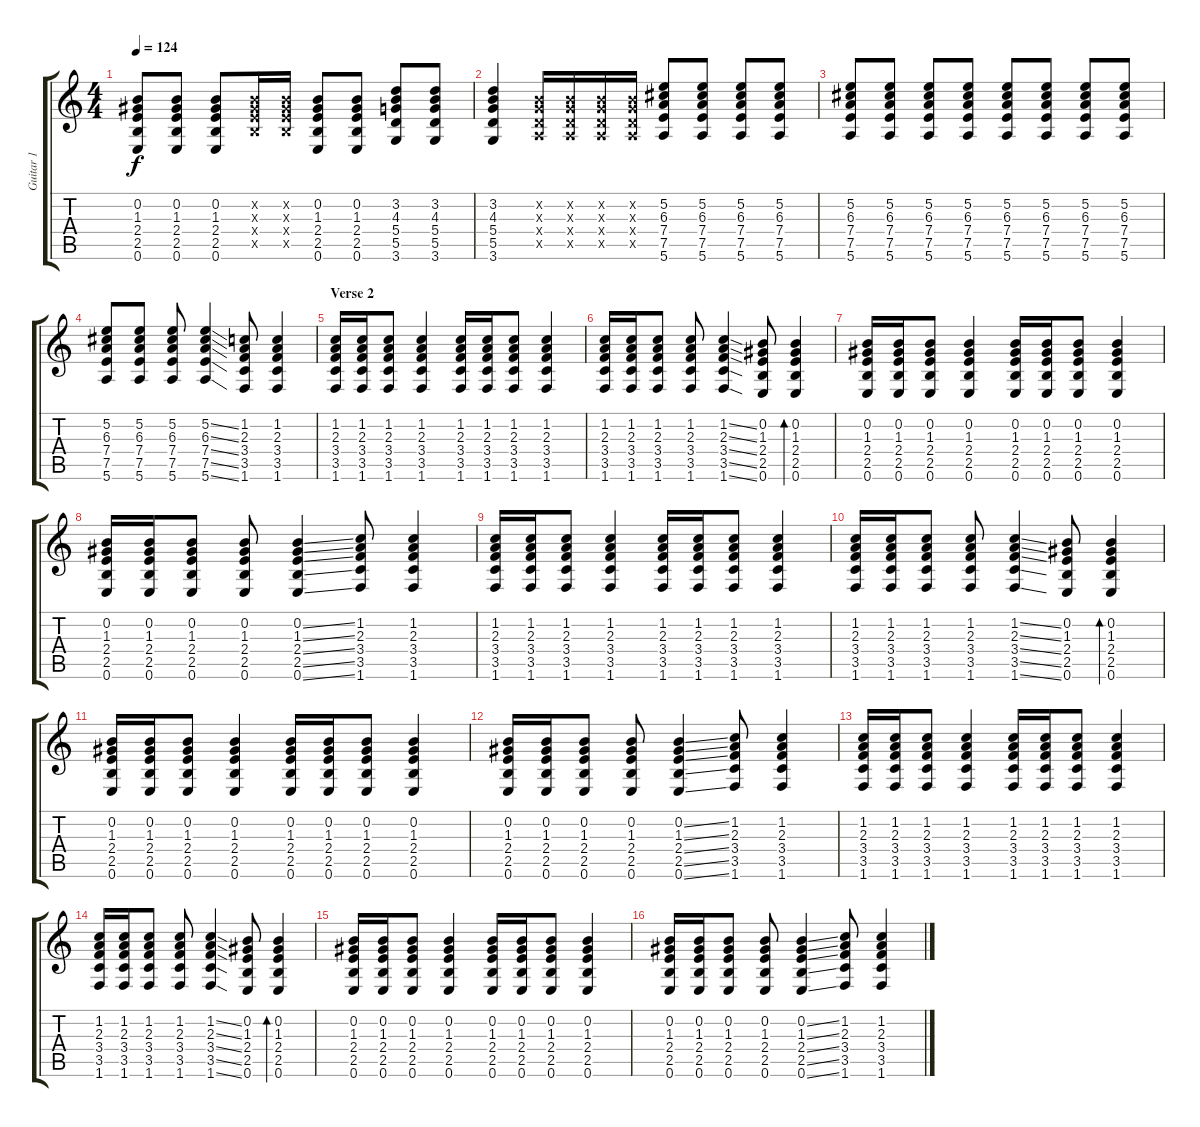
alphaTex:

\track ("Guitar 1" "Guitar 1") {instrument electricguitarclean}
\staff {score tabs}
\tuning (E4 B3 G3 D3 A2 E2) {hide}
\ts (4 4)
\tempo 124
\clef g2
\ks c
(0.2 1.3 2.4 2.5 0.6).8{dy f} (0.2 1.3 2.4 2.5 0.6).8 (0.2 1.3 2.4 2.5 0.6).8 (0.2{x} 1.3{x} 2.4{x} 2.5{x}).16 (0.2{x} 1.3{x} 2.4{x} 2.5{x}).16 (0.2 1.3 2.4 2.5 0.6).8 (0.2 1.3 2.4 2.5 0.6).8 (3.2 4.3 5.4 5.5 3.6).8 (3.2 4.3 5.4 5.5 3.6).8 |
(3.2 4.3 5.4 5.5 3.6).4 (0.2{x} 0.3{x} 0.4{x} 0.5{x}).16 (0.2{x} 0.3{x} 0.4{x} 0.5{x}).16 (0.2{x} 0.3{x} 0.4{x} 0.5{x}).16 (0.2{x} 0.3{x} 0.4{x} 0.5{x}).16 (5.2 6.3 7.4 7.5 5.6).8 (5.2 6.3 7.4 7.5 5.6).8 (5.2 6.3 7.4 7.5 5.6).8 (5.2 6.3 7.4 7.5 5.6).8 |
(5.2 6.3 7.4 7.5 5.6).8 (5.2 6.3 7.4 7.5 5.6).8 (5.2 6.3 7.4 7.5 5.6).8 (5.2 6.3 7.4 7.5 5.6).8 (5.2 6.3 7.4 7.5 5.6).8 (5.2 6.3 7.4 7.5 5.6).8 (5.2 6.3 7.4 7.5 5.6).8 (5.2 6.3 7.4 7.5 5.6).8 |
(5.2 6.3 7.4 7.5 5.6).8 (5.2 6.3 7.4 7.5 5.6).8 (5.2 6.3 7.4 7.5 5.6).8 (5.2{ss} 6.3{ss} 7.4{ss} 7.5{ss} 5.6{ss}).4 (1.2 2.3 3.4 3.5 1.6).8 (1.2 2.3 3.4 3.5 1.6).4 |
\section ("" "Verse 2")
(1.2 2.3 3.4 3.5 1.6).16 (1.2 2.3 3.4 3.5 1.6).16 (1.2 2.3 3.4 3.5 1.6).8 (1.2 2.3 3.4 3.5 1.6).4 (1.2 2.3 3.4 3.5 1.6).16 (1.2 2.3 3.4 3.5 1.6).16 (1.2 2.3 3.4 3.5 1.6).8 (1.2 2.3 3.4 3.5 1.6).4 |
(1.2 2.3 3.4 3.5 1.6).16 (1.2 2.3 3.4 3.5 1.6).16 (1.2 2.3 3.4 3.5 1.6).8 (1.2 2.3 3.4 3.5 1.6).8 (1.2{ss} 2.3{ss} 3.4{ss} 3.5{ss} 1.6{ss}).4 (0.2 1.3 2.4 2.5 0.6).8 (0.2 1.3 2.4 2.5 0.6).4{bd 60} |
(0.2 1.3 2.4 2.5 0.6).16 (0.2 1.3 2.4 2.5 0.6).16 (0.2 1.3 2.4 2.5 0.6).8 (0.2 1.3 2.4 2.5 0.6).4 (0.2 1.3 2.4 2.5 0.6).16 (0.2 1.3 2.4 2.5 0.6).16 (0.2 1.3 2.4 2.5 0.6).8 (0.2 1.3 2.4 2.5 0.6).4 |
(0.2 1.3 2.4 2.5 0.6).16 (0.2 1.3 2.4 2.5 0.6).16 (0.2 1.3 2.4 2.5 0.6).8 (0.2 1.3 2.4 2.5 0.6).8 (0.2{ss} 1.3{ss} 2.4{ss} 2.5{ss} 0.6{ss}).4 (1.2 2.3 3.4 3.5 1.6).8 (1.2 2.3 3.4 3.5 1.6).4 |
(1.2 2.3 3.4 3.5 1.6).16 (1.2 2.3 3.4 3.5 1.6).16 (1.2 2.3 3.4 3.5 1.6).8 (1.2 2.3 3.4 3.5 1.6).4 (1.2 2.3 3.4 3.5 1.6).16 (1.2 2.3 3.4 3.5 1.6).16 (1.2 2.3 3.4 3.5 1.6).8 (1.2 2.3 3.4 3.5 1.6).4 |
(1.2 2.3 3.4 3.5 1.6).16 (1.2 2.3 3.4 3.5 1.6).16 (1.2 2.3 3.4 3.5 1.6).8 (1.2 2.3 3.4 3.5 1.6).8 (1.2{ss} 2.3{ss} 3.4{ss} 3.5{ss} 1.6{ss}).4 (0.2 1.3 2.4 2.5 0.6).8 (0.2 1.3 2.4 2.5 0.6).4{bd 60} |
(0.2 1.3 2.4 2.5 0.6).16 (0.2 1.3 2.4 2.5 0.6).16 (0.2 1.3 2.4 2.5 0.6).8 (0.2 1.3 2.4 2.5 0.6).4 (0.2 1.3 2.4 2.5 0.6).16 (0.2 1.3 2.4 2.5 0.6).16 (0.2 1.3 2.4 2.5 0.6).8 (0.2 1.3 2.4 2.5 0.6).4 |
(0.2 1.3 2.4 2.5 0.6).16 (0.2 1.3 2.4 2.5 0.6).16 (0.2 1.3 2.4 2.5 0.6).8 (0.2 1.3 2.4 2.5 0.6).8 (0.2{ss} 1.3{ss} 2.4{ss} 2.5{ss} 0.6{ss}).4 (1.2 2.3 3.4 3.5 1.6).8 (1.2 2.3 3.4 3.5 1.6).4 |
(1.2 2.3 3.4 3.5 1.6).16 (1.2 2.3 3.4 3.5 1.6).16 (1.2 2.3 3.4 3.5 1.6).8 (1.2 2.3 3.4 3.5 1.6).4 (1.2 2.3 3.4 3.5 1.6).16 (1.2 2.3 3.4 3.5 1.6).16 (1.2 2.3 3.4 3.5 1.6).8 (1.2 2.3 3.4 3.5 1.6).4 |
(1.2 2.3 3.4 3.5 1.6).16 (1.2 2.3 3.4 3.5 1.6).16 (1.2 2.3 3.4 3.5 1.6).8 (1.2 2.3 3.4 3.5 1.6).8 (1.2{ss} 2.3{ss} 3.4{ss} 3.5{ss} 1.6{ss}).4 (0.2 1.3 2.4 2.5 0.6).8 (0.2 1.3 2.4 2.5 0.6).4{bd 60} |
(0.2 1.3 2.4 2.5 0.6).16 (0.2 1.3 2.4 2.5 0.6).16 (0.2 1.3 2.4 2.5 0.6).8 (0.2 1.3 2.4 2.5 0.6).4 (0.2 1.3 2.4 2.5 0.6).16 (0.2 1.3 2.4 2.5 0.6).16 (0.2 1.3 2.4 2.5 0.6).8 (0.2 1.3 2.4 2.5 0.6).4 |
(0.2 1.3 2.4 2.5 0.6).16 (0.2 1.3 2.4 2.5 0.6).16 (0.2 1.3 2.4 2.5 0.6).8 (0.2 1.3 2.4 2.5 0.6).8 (0.2{ss} 1.3{ss} 2.4{ss} 2.5{ss} 0.6{ss}).4 (1.2 2.3 3.4 3.5 1.6).8 (1.2 2.3 3.4 3.5 1.6).4
